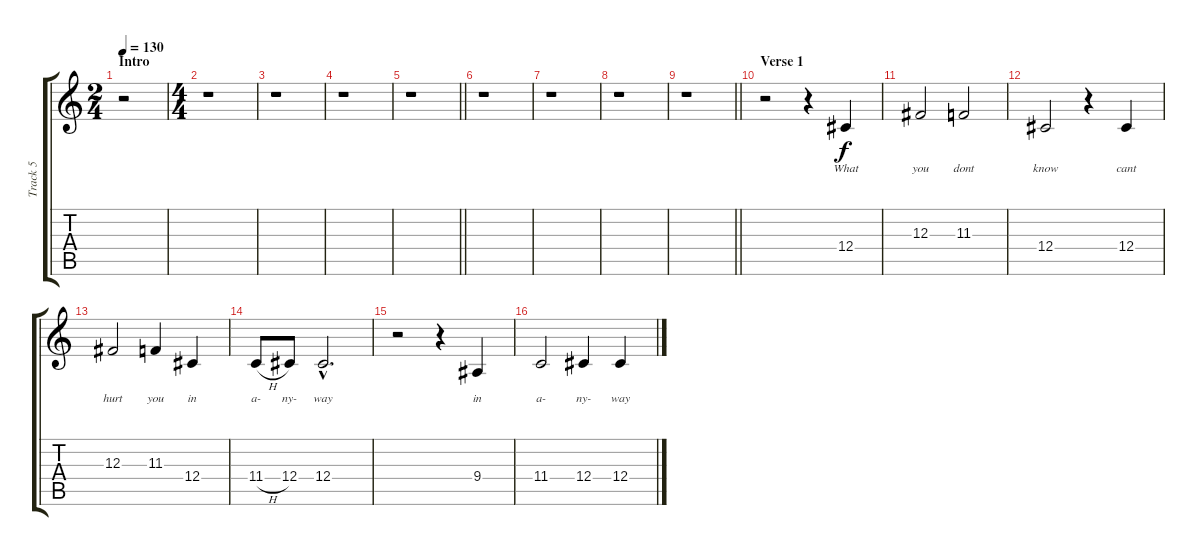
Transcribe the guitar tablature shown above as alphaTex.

\track ("Track 5" "Track 5") {instrument clarinet}
\staff {score tabs}
\tuning (Eb4 Bb3 Gb3 Db3 Ab2 Db2) {hide}
\ts (2 4)
\section ("" "Intro")
\tempo 130
\clef g2
\ks c
r.2{dy f instrument clarinet} |
\ts (4 4)
r.1 |
r.1 |
r.1 |
\barLineRight lightlight
r.1 |
r.1 |
r.1 |
r.1 |
\barLineRight lightlight
r.1 |
\section ("" "Verse 1")
r.2 r.4 12.4.4{lyrics (0 "What") lyrics (1 "") lyrics (2 "") lyrics (3 "") lyrics (4 "")} |
12.3.2{lyrics (0 "you") lyrics (1 "") lyrics (2 "") lyrics (3 "") lyrics (4 "")} 11.3.2{lyrics (0 "dont") lyrics (1 "") lyrics (2 "") lyrics (3 "") lyrics (4 "")} |
12.4.2{lyrics (0 "know") lyrics (1 "") lyrics (2 "") lyrics (3 "") lyrics (4 "")} r.4 12.4.4{lyrics (0 "cant") lyrics (1 "") lyrics (2 "") lyrics (3 "") lyrics (4 "")} |
12.3.2{lyrics (0 "hurt") lyrics (1 "") lyrics (2 "") lyrics (3 "") lyrics (4 "")} 11.3.4{lyrics (0 "you") lyrics (1 "") lyrics (2 "") lyrics (3 "") lyrics (4 "")} 12.4.4{lyrics (0 "in") lyrics (1 "") lyrics (2 "") lyrics (3 "") lyrics (4 "")} |
11.4{h}.8{lyrics (0 "a-") lyrics (1 "") lyrics (2 "") lyrics (3 "") lyrics (4 "")} 12.4.8{lyrics (0 "ny-") lyrics (1 "") lyrics (2 "") lyrics (3 "") lyrics (4 "")} 12.4{hac}.2{d lyrics (0 "way") lyrics (1 "") lyrics (2 "") lyrics (3 "") lyrics (4 "")} |
r.2 r.4 9.4.4{lyrics (0 "in") lyrics (1 "") lyrics (2 "") lyrics (3 "") lyrics (4 "")} |
11.4.2{lyrics (0 "a-") lyrics (1 "") lyrics (2 "") lyrics (3 "") lyrics (4 "")} 12.4.4{lyrics (0 "ny-") lyrics (1 "") lyrics (2 "") lyrics (3 "") lyrics (4 "")} 12.4.4{lyrics (0 "way") lyrics (1 "") lyrics (2 "") lyrics (3 "") lyrics (4 "")}
